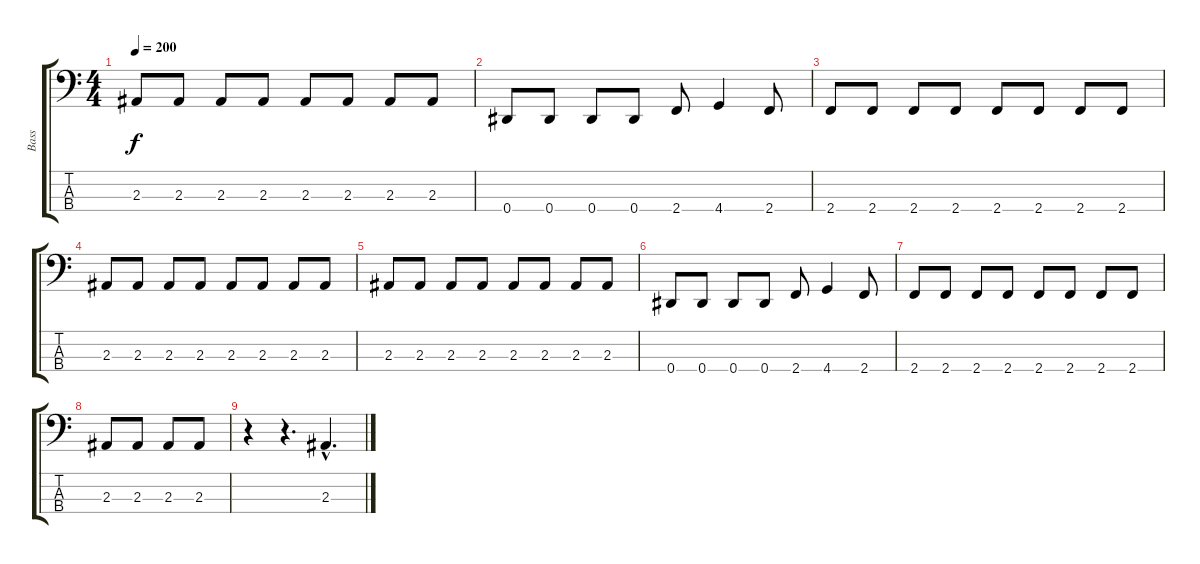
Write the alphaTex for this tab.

\track ("Bass" "Bass") {instrument electricbasspick}
\staff {score tabs}
\tuning (Gb2 Db2 Ab1 Eb1) {hide}
\ts (4 4)
\tempo 200
\clef f4
\ks c
2.3.8{dy f} 2.3.8 2.3.8 2.3.8 2.3.8 2.3.8 2.3.8 2.3.8 |
0.4.8 0.4.8 0.4.8 0.4.8 2.4.8 4.4.4 2.4.8 |
2.4.8 2.4.8 2.4.8 2.4.8 2.4.8 2.4.8 2.4.8 2.4.8 |
2.3.8 2.3.8 2.3.8 2.3.8 2.3.8 2.3.8 2.3.8 2.3.8 |
2.3.8 2.3.8 2.3.8 2.3.8 2.3.8 2.3.8 2.3.8 2.3.8 |
0.4.8 0.4.8 0.4.8 0.4.8 2.4.8 4.4.4 2.4.8 |
2.4.8 2.4.8 2.4.8 2.4.8 2.4.8 2.4.8 2.4.8 2.4.8 |
2.3.8 2.3.8 2.3.8 2.3.8 |
r.4 r.4{d} 2.3{hac}.4{d}
